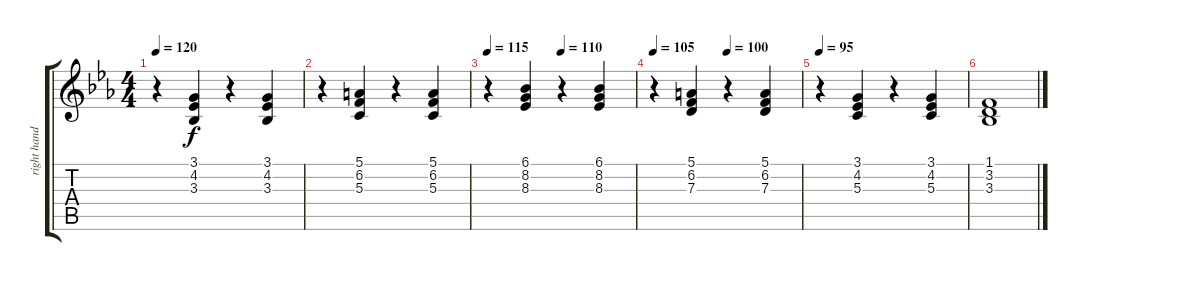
\track ("right hand piano 1" "right hand") {instrument honkytonkpiano}
\staff {score tabs}
\tuning (E4 B3 G3 D3 A2 E2) {hide}
\ts (4 4)
\tempo 120
\clef g2
\ks eb
r.4{dy f} (3.1 4.2 3.3).4 r.4 (3.1 4.2 3.3).4 |
r.4 (5.1 6.2 5.3).4 r.4 (5.1 6.2 5.3).4 |
\tempo 115
\tempo (110 0.5)
r.4 (6.1 8.2 8.3).4 r.4 (6.1 8.2 8.3).4 |
\tempo 105
\tempo (100 0.5)
r.4 (5.1 6.2 7.3).4 r.4 (5.1 6.2 7.3).4 |
\tempo 95
r.4 (3.1 4.2 5.3).4 r.4 (3.1 4.2 5.3).4 |
(1.1 3.2 3.3).1
